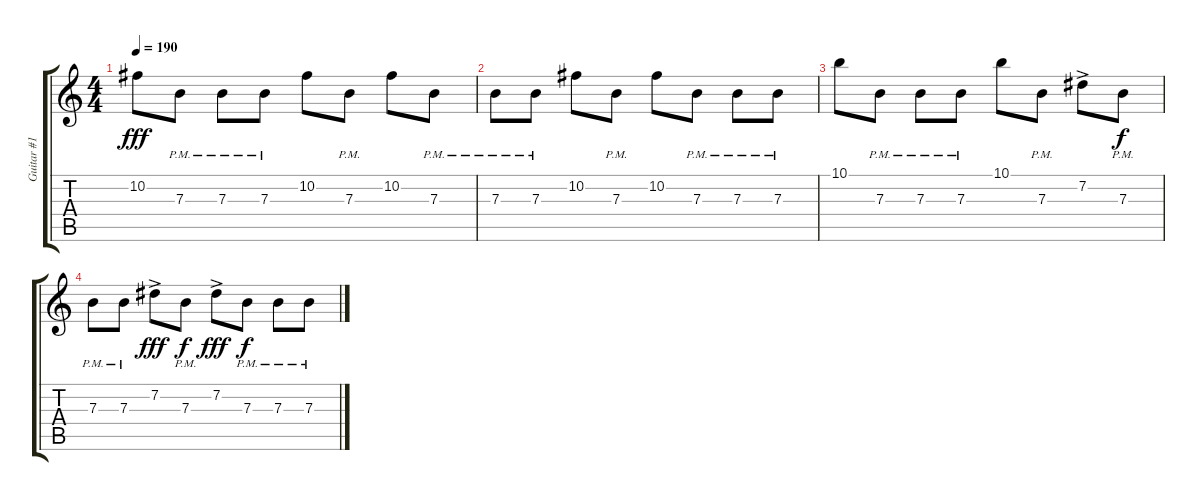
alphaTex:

\track ("Guitar #1" "Guitar #1") {instrument overdrivenguitar}
\staff {score tabs}
\tuning (Db4 Ab3 E3 B2 Gb2 B1) {hide}
\ts (4 4)
\tempo 190
\clef g2
\ks c
10.2.8{dy fff} 7.3{pm}.8 7.3{pm}.8 7.3{pm}.8 10.2.8 7.3{pm}.8 10.2.8 7.3{pm}.8 |
7.3{pm}.8 7.3{pm}.8 10.2.8 7.3{pm}.8 10.2.8 7.3{pm}.8 7.3{pm}.8 7.3{pm}.8 |
10.1.8 7.3{pm}.8 7.3{pm}.8 7.3{pm}.8 10.1.8 7.3{pm}.8 7.2{ac}.8 7.3{pm}.8{dy f} |
7.3{pm}.8 7.3{pm}.8 7.2{ac}.8{dy fff} 7.3{pm}.8{dy f} 7.2{ac}.8{dy fff} 7.3{pm}.8{dy f} 7.3{pm}.8 7.3{pm}.8
